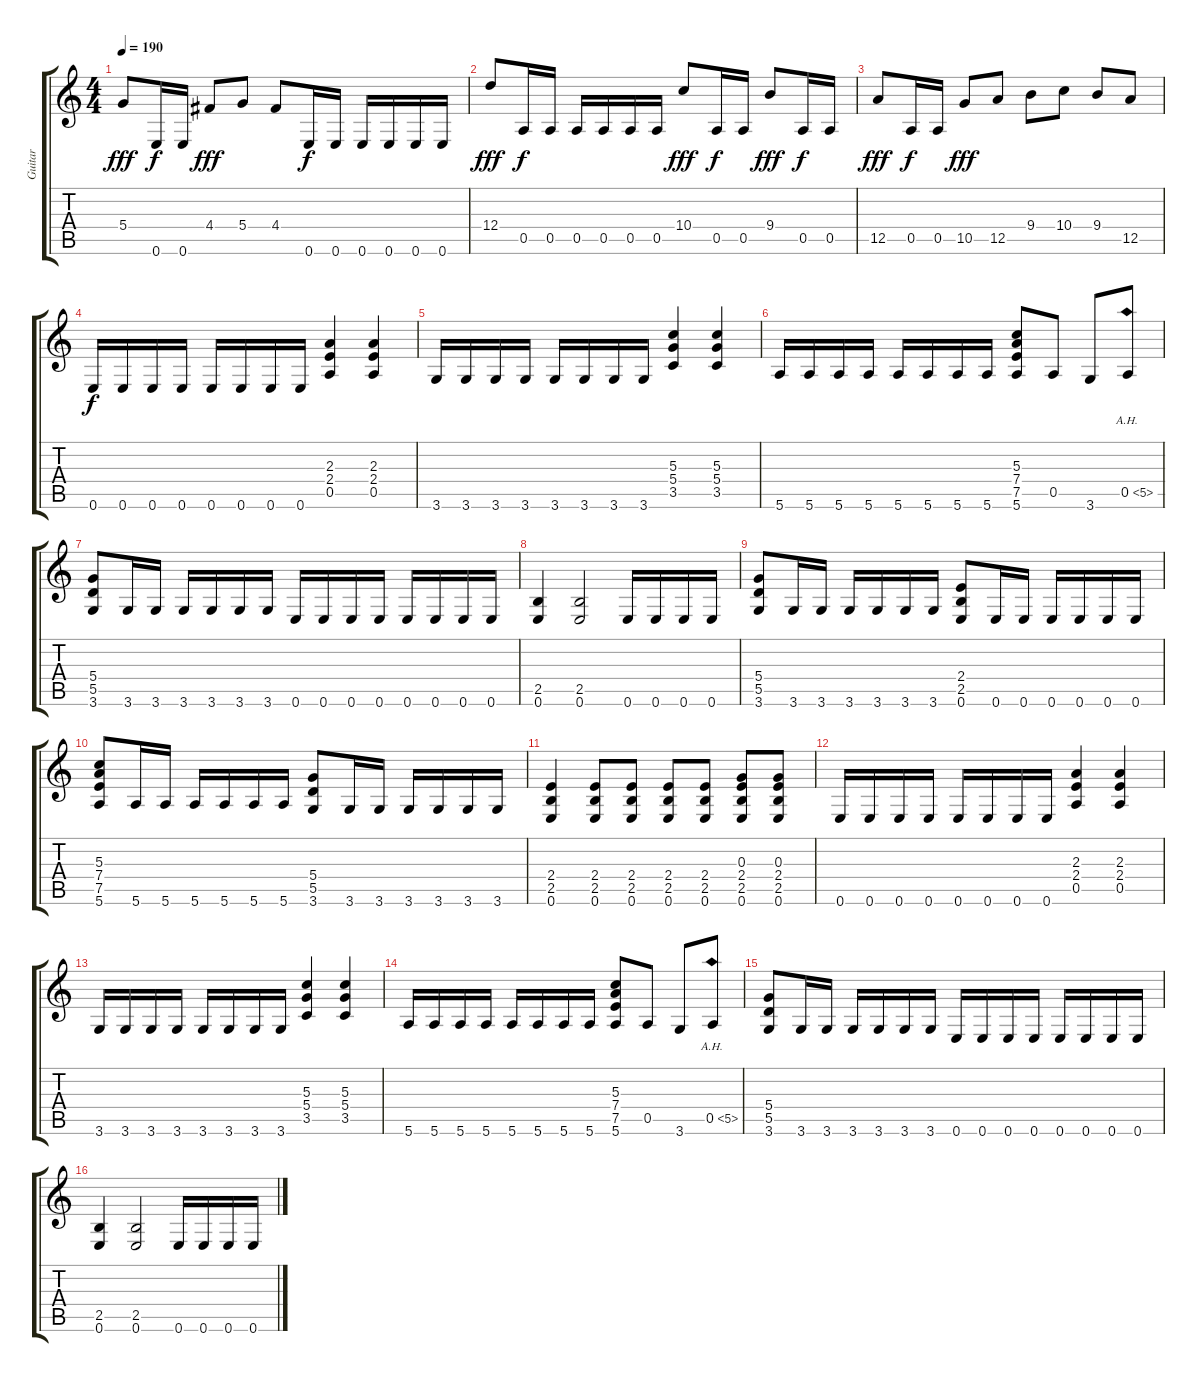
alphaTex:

\track (" Guitar " " Guitar ") {instrument distortionguitar}
\staff {score tabs}
\tuning (E4 B3 G3 D3 A2 E2) {hide}
\ts (4 4)
\tempo 190
\clef g2
\ks c
5.4.8{dy fff} 0.6.16{dy f} 0.6.16 4.4.8{dy fff} 5.4.8 4.4.8 0.6.16{dy f} 0.6.16 0.6.16 0.6.16 0.6.16 0.6.16 |
12.4.8{dy fff} 0.5.16{dy f} 0.5.16 0.5.16 0.5.16 0.5.16 0.5.16 10.4.8{dy fff} 0.5.16{dy f} 0.5.16 9.4.8{dy fff} 0.5.16{dy f} 0.5.16 |
12.5.8{dy fff} 0.5.16{dy f} 0.5.16 10.5.8{dy fff} 12.5.8 9.4.8 10.4.8 9.4.8 12.5.8 |
0.6.16{dy f} 0.6.16 0.6.16 0.6.16 0.6.16 0.6.16 0.6.16 0.6.16 (2.3 2.4 0.5).4 (2.3 2.4 0.5).4 |
3.6.16 3.6.16 3.6.16 3.6.16 3.6.16 3.6.16 3.6.16 3.6.16 (5.3 5.4 3.5).4 (5.3 5.4 3.5).4 |
5.6.16 5.6.16 5.6.16 5.6.16 5.6.16 5.6.16 5.6.16 5.6.16 (5.3 7.4 7.5 5.6).8 0.5.8 3.6.8 0.5{ah 5}.8 |
(5.4 5.5 3.6).8 3.6.16 3.6.16 3.6.16 3.6.16 3.6.16 3.6.16 0.6.16 0.6.16 0.6.16 0.6.16 0.6.16 0.6.16 0.6.16 0.6.16 |
(2.5 0.6).4 (2.5 0.6).2 0.6.16 0.6.16 0.6.16 0.6.16 |
(5.4 5.5 3.6).8 3.6.16 3.6.16 3.6.16 3.6.16 3.6.16 3.6.16 (2.4 2.5 0.6).8 0.6.16 0.6.16 0.6.16 0.6.16 0.6.16 0.6.16 |
(5.3 7.4 7.5 5.6).8 5.6.16 5.6.16 5.6.16 5.6.16 5.6.16 5.6.16 (5.4 5.5 3.6).8 3.6.16 3.6.16 3.6.16 3.6.16 3.6.16 3.6.16 |
(2.4 2.5 0.6).4 (2.4 2.5 0.6).8 (2.4 2.5 0.6).8 (2.4 2.5 0.6).8 (2.4 2.5 0.6).8 (0.3 2.4 2.5 0.6).8 (0.3 2.4 2.5 0.6).8 |
0.6.16 0.6.16 0.6.16 0.6.16 0.6.16 0.6.16 0.6.16 0.6.16 (2.3 2.4 0.5).4 (2.3 2.4 0.5).4 |
3.6.16 3.6.16 3.6.16 3.6.16 3.6.16 3.6.16 3.6.16 3.6.16 (5.3 5.4 3.5).4 (5.3 5.4 3.5).4 |
5.6.16 5.6.16 5.6.16 5.6.16 5.6.16 5.6.16 5.6.16 5.6.16 (5.3 7.4 7.5 5.6).8 0.5.8 3.6.8 0.5{ah 5}.8 |
(5.4 5.5 3.6).8 3.6.16 3.6.16 3.6.16 3.6.16 3.6.16 3.6.16 0.6.16 0.6.16 0.6.16 0.6.16 0.6.16 0.6.16 0.6.16 0.6.16 |
(2.5 0.6).4 (2.5 0.6).2 0.6.16 0.6.16 0.6.16 0.6.16
